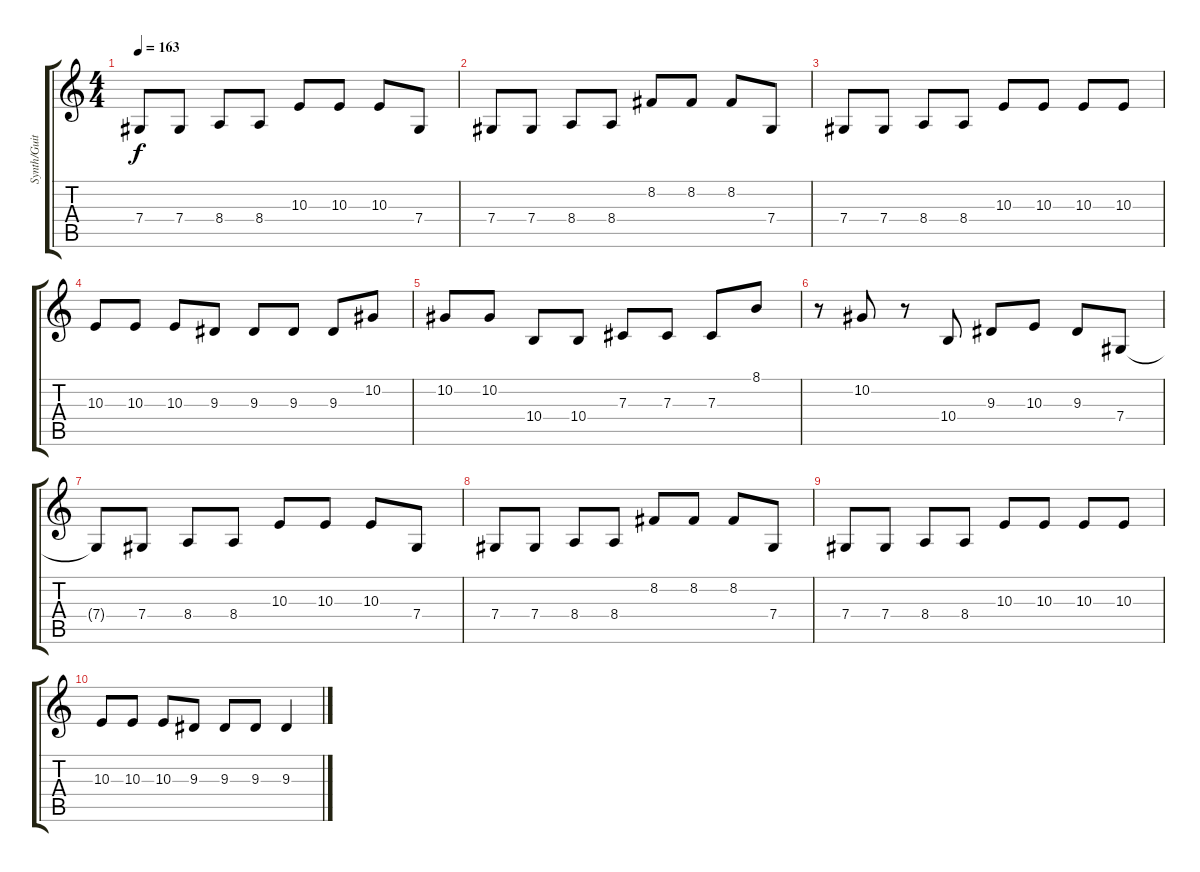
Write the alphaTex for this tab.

\track ("Synth/Guitar overdub" "Synth/Guit") {instrument pad5bowed}
\staff {score tabs}
\tuning (Eb4 Bb3 Gb3 Db3 Ab2 Eb2) {hide}
\ts (4 4)
\tempo 163
\clef g2
\ks c
7.4{t}.8{dy f} 7.4.8 8.4.8 8.4.8 10.3.8 10.3.8 10.3.8 7.4.8 |
7.4.8 7.4.8 8.4.8 8.4.8 8.2.8 8.2.8 8.2.8 7.4.8 |
7.4.8 7.4.8 8.4.8 8.4.8 10.3.8 10.3.8 10.3.8 10.3.8 |
10.3.8 10.3.8 10.3.8 9.3.8 9.3.8 9.3.8 9.3.8 10.2.8 |
10.2.8 10.2.8 10.4.8 10.4.8 7.3.8 7.3.8 7.3.8 8.1.8 |
r.8 10.2.8 r.8 10.4.8 9.3.8 10.3.8 9.3.8 7.4.8 |
7.4{t}.8 7.4.8 8.4.8 8.4.8 10.3.8 10.3.8 10.3.8 7.4.8 |
7.4.8 7.4.8 8.4.8 8.4.8 8.2.8 8.2.8 8.2.8 7.4.8 |
7.4.8 7.4.8 8.4.8 8.4.8 10.3.8 10.3.8 10.3.8 10.3.8 |
10.3.8 10.3.8 10.3.8 9.3.8 9.3.8 9.3.8 9.3.4
